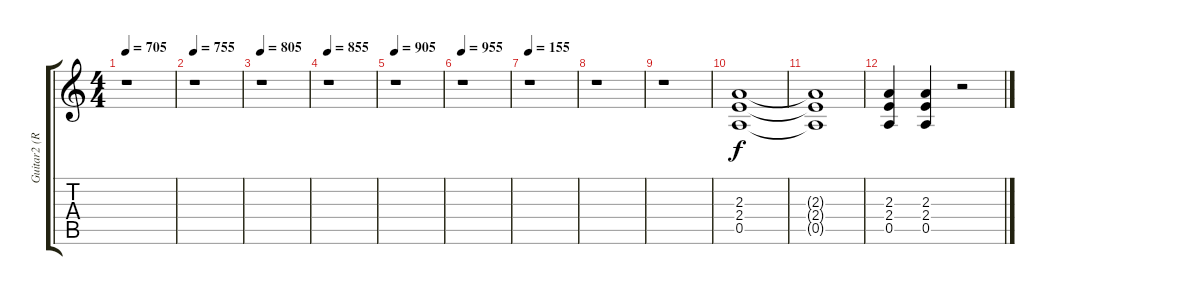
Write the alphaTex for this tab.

\track ("Guitar2 (Rhythm)" "Guitar2 (R") {instrument distortionguitar}
\staff {score tabs}
\tuning (E4 B3 G3 D3 A2 E2) {hide}
\ts (4 4)
\tempo 705
\clef g2
\ks c
r.1{dy f} |
\tempo 755
r.1 |
\tempo 805
r.1 |
\tempo 855
r.1 |
\tempo 905
r.1 |
\tempo 955
r.1 |
\tempo 155
r.1 |
r.1 |
r.1 |
(2.3 2.4 0.5).1{volume 11} |
(2.3{t} 2.4{t} 0.5{t}).1 |
(2.3 2.4 0.5).4 (2.3 2.4 0.5).4 r.2
